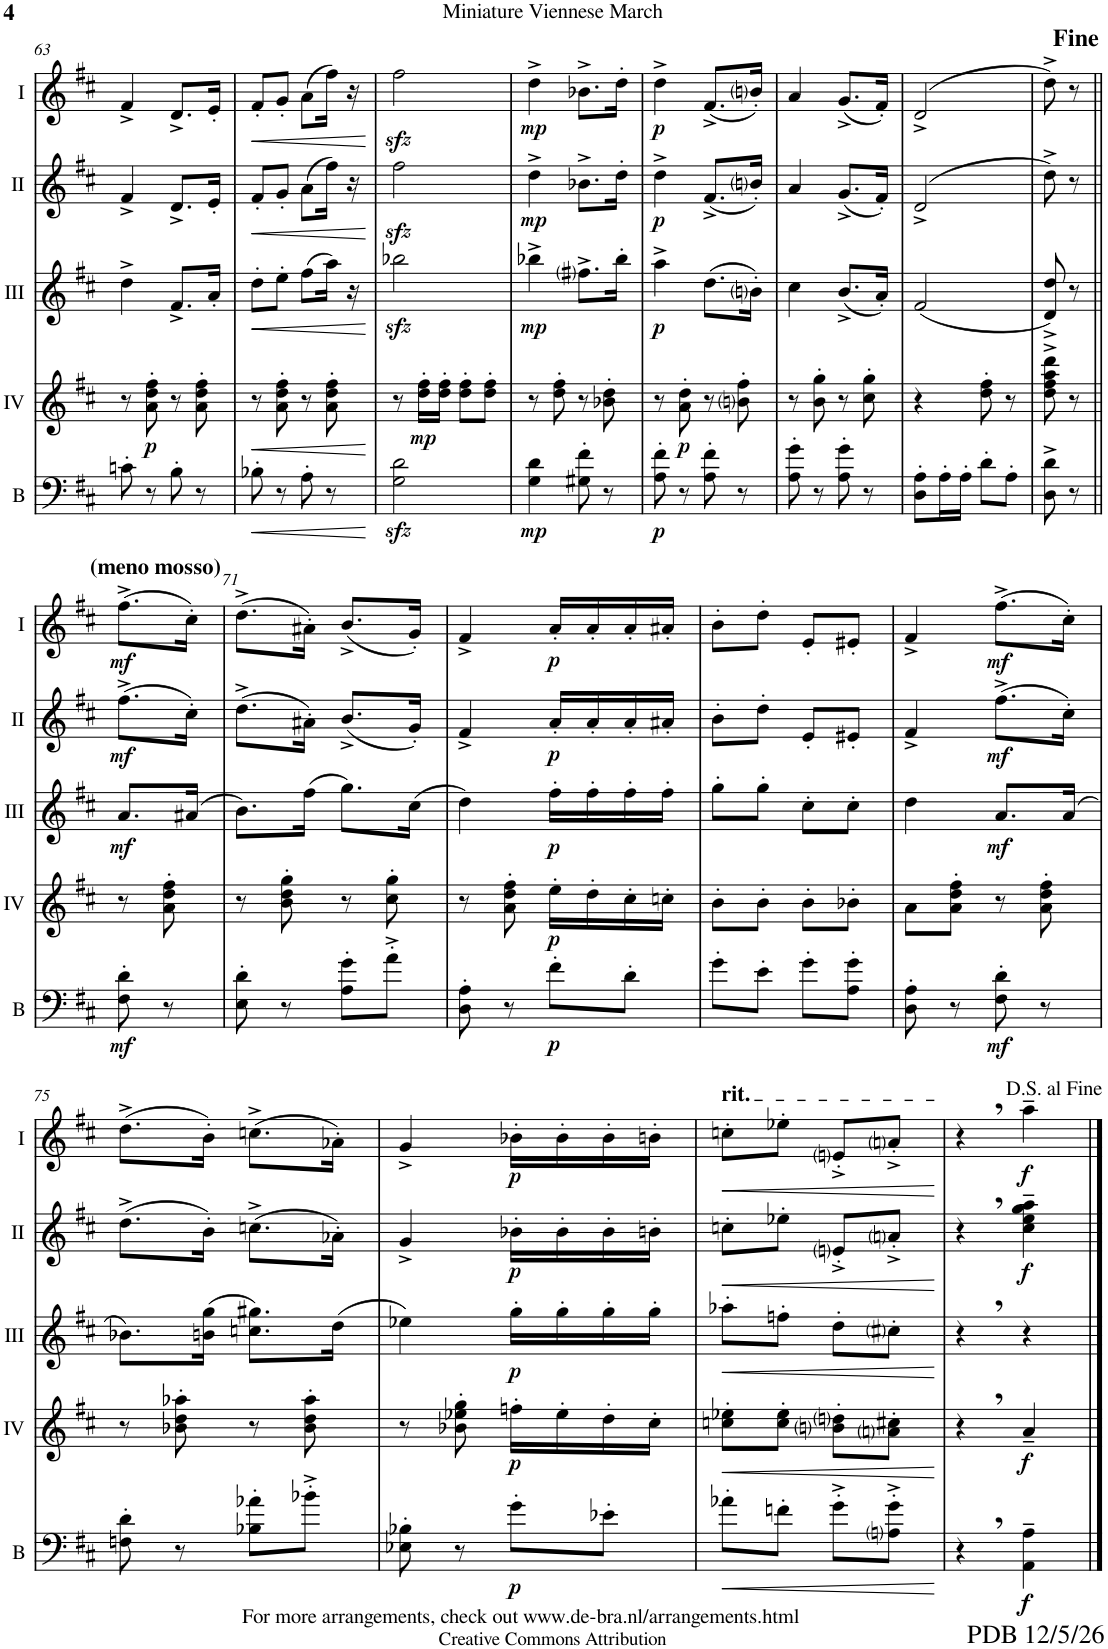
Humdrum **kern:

**kern	**dynam	**kern	**dynam	**kern	**dynam	**kern	**dynam	**kern	**dynam
*part5	*part5	*part4	*part4	*part3	*part3	*part2	*part2	*part1	*part1
*staff5	*staff5	*staff4	*staff4	*staff3	*staff3	*staff2	*staff2	*staff1	*staff1
*I"Bass	*	*I"Acc. 4	*	*I"Acc. 3	*	*I"Acc. 2	*	*I"Acc. 1	*
*I'B	*	*	*	*	*	*	*	*	*
!!LO:PB:g=z
*clefF4	*	*clefG2	*	*clefG2	*	*clefG2	*	*clefG2	*
*Trd7c12	*	*Trd7c12	*	*Trd7c12	*	*	*	*	*
*k[f#c#]	*	*k[f#c#]	*	*k[f#c#]	*	*k[f#c#]	*	*k[f#c#]	*
*M2/4	*	*M2/4	*	*M2/4	*	*M2/4	*	*M2/4	*
=63	=63	=63	=63	=63	=63	=63	=63	=63	=63
8cn'\	.	8r	.	4dd^\	.	4f#^/	.	4f#^/	.
!	!	!	!LO:DY:b	!	!	!	!	!	!
8r	.	8a\' 8dd\' 8ff#\'	p	.	.	.	.	.	.
8B'\	.	8r	.	8.f#^/L	.	8.d^/L	.	8.d^/L	.
8r	.	8a\' 8dd\' 8ff#\'	.	.	.	.	.	.	.
.	.	.	.	16a'/Jk	.	16e'/Jk	.	16e'/Jk	.
=64	=64	=64	=64	=64	=64	=64	=64	=64	=64
!	!LO:HP:b	!	!LO:HP:b	!	!LO:HP:b	!	!LO:HP:b	!	!LO:HP:b
8B-X'\	<	8r	<	8dd'\L	<	8f#'/L	<	8f#'/L	<
8r	.	8a\' 8dd\' 8ff#\'	.	8ee'\J	.	8g'/J	.	8g'/J	.
8A'\	.	8r	.	(8ff#\L	.	(8a\L	.	(8a\L	.
8r	.	8a\' 8dd\' 8ff#\'	.	16aa\Jk)	.	16ff#\Jk)	.	16ff#\Jk)	.
.	.	.	.	16r	.	16r	.	16r	.
.	[	.	[	.	[	.	[	.	[
=65	=65	=65	=65	=65	=65	=65	=65	=65	=65
2G\zz< 2d\zz<	.	8r	.	2bb-Xzz<\	.	2ff#zz<\	.	2ff#zz<\	.
!	!	!	!LO:DY:b	!	!	!	!	!	!
.	.	16dd\' 16ff#\'LL	mp	.	.	.	.	.	.
.	.	16dd\' 16ff#\'JJ	.	.	.	.	.	.	.
.	.	8dd\' 8ff#\'L	.	.	.	.	.	.	.
.	.	8dd\' 8ff#\'J	.	.	.	.	.	.	.
=66	=66	=66	=66	=66	=66	=66	=66	=66	=66
!	!LO:DY:b	!	!	!	!LO:DY:b	!	!LO:DY:b	!	!LO:DY:b
4G\ 4d\	mp	8r	.	4bb-X^\	mp	4dd^\	mp	4dd^\	mp
.	.	8dd\' 8ff#\'	.	.	.	.	.	.	.
8G#X\' 8f#\'	.	8r	.	8.ff#i^\L	.	8.b-X^\L	.	8.b-X^\L	.
8r	.	8b-X\' 8dd\'	.	.	.	.	.	.	.
.	.	.	.	16bb-'\Jk	.	16dd'\Jk	.	16dd'\Jk	.
=67	=67	=67	=67	=67	=67	=67	=67	=67	=67
!	!LO:DY:b	!	!	!	!LO:DY:b	!	!LO:DY:b	!	!LO:DY:b
8A\' 8f#\'	p	8r	.	4aa^\	p	4dd^\	p	4dd^\	p
!	!	!	!LO:DY:b	!	!	!	!	!	!
8r	.	8a\' 8dd\'	p	.	.	.	.	.	.
8A\' 8f#\'	.	8r	.	(8.dd\L	.	(8.f#^/L	.	(8.f#^/L	.
8r	.	8bni\' 8ff#\'	.	.	.	.	.	.	.
.	.	.	.	16bni'\Jk)	.	16bni'/Jk)	.	16bni'/Jk)	.
=68	=68	=68	=68	=68	=68	=68	=68	=68	=68
8A\' 8g\'	.	8r	.	4cc#\	.	4a/	.	4a/	.
8r	.	8b\' 8gg\'	.	.	.	.	.	.	.
8A\' 8g\'	.	8r	.	(8.b^/L	.	(8.g^/L	.	(8.g^/L	.
8r	.	8cc#\' 8gg\'	.	.	.	.	.	.	.
.	.	.	.	16a'/Jk)	.	16f#'/Jk)	.	16f#'/Jk)	.
=69	=69	=69	=69	=69	=69	=69	=69	=69	=69
8D\' 8A\'L	.	4r	.	(2f#/	.	(2d^/	.	(2d^/	.
16A'\L	.	.	.	.	.	.	.	.	.
16A'\JJ	.	.	.	.	.	.	.	.	.
8d'\L	.	8dd\' 8ff#\'	.	.	.	.	.	.	.
8A'\J	.	8r	.	.	.	.	.	.	.
=70	=70	=70	=70	=70	=70	=70	=70	=70	=70
8D\^ 8d\^	.	8dd\^ 8ff#\^ 8aa\^ 8ddd\^	.	8d/^ 8dd/^)	.	8dd^\)	.	8dd^\)	.
8r	.	8r	.	8r	.	8r	.	8r	.
!	!	!	!	!	!	!	!	!LO:TX:a:t=<b><font size="13"/>Fine</b>	!
!!LO:LB:g=z
=70X1||	=70X1||	=70X1||	=70X1||	=70X1||	=70X1||	=70X1||	=70X1||	=70X1||	=70X1||
!	!	!	!	!	!	!	!	!LO:TX:a:B:t=(meno mosso)	!
!	!LO:DY:b	!	!	!	!LO:DY:b	!	!LO:DY:b	!	!LO:DY:b
8F#\' 8d\'	mf	8r	.	8.a/L	mf	(8.ff#^\L	mf	(8.ff#^\L	mf
8r	.	8a\' 8dd\' 8ff#\'	.	.	.	.	.	.	.
.	.	.	.	(16a#X/Jk	.	16cc#'\Jk)	.	16cc#'\Jk)	.
=71	=71	=71	=71	=71	=71	=71	=71	=71	=71
8E\' 8d\'	.	8r	.	8.b\L)	.	(8.dd^\L	.	(8.dd^\L	.
8r	.	8b\' 8dd\' 8gg\'	.	.	.	.	.	.	.
.	.	.	.	(16ff#\Jk	.	16a#X'\Jk)	.	16a#X'\Jk)	.
8A\' 8g\'L	.	8r	.	8.gg\L)	.	(8.b^/L	.	(8.b^/L	.
8a'^\J	.	8cc#\' 8gg\'	.	.	.	.	.	.	.
.	.	.	.	(16cc#\Jk	.	16g'/Jk)	.	16g'/Jk)	.
=72	=72	=72	=72	=72	=72	=72	=72	=72	=72
8D\' 8A\'	.	8r	.	4dd\)	.	4f#^/	.	4f#^/	.
8r	.	8a\' 8dd\' 8ff#\'	.	.	.	.	.	.	.
!	!LO:DY:b	!	!LO:DY:b	!	!LO:DY:b	!	!LO:DY:b	!	!LO:DY:b
8f#'\L	p	16ee'\LL	p	16ff#'\LL	p	16a'/LL	p	16a'/LL	p
.	.	16dd'\	.	16ff#'\	.	16a'/	.	16a'/	.
8d'\J	.	16cc#'\	.	16ff#'\	.	16a'/	.	16a'/	.
.	.	16ccn'\JJ	.	16ff#'\JJ	.	16a#X'/JJ	.	16a#X'/JJ	.
=73	=73	=73	=73	=73	=73	=73	=73	=73	=73
8g'\L	.	8b'\L	.	8gg'\L	.	8b'\L	.	8b'\L	.
8e'\J	.	8b'\J	.	8gg'\J	.	8dd'\J	.	8dd'\J	.
8g'\L	.	8b'\L	.	8cc#'\L	.	8e'/L	.	8e'/L	.
8A\' 8g\'J	.	8b-X'\J	.	8cc#'\J	.	8e#X'/J	.	8e#X'/J	.
=74	=74	=74	=74	=74	=74	=74	=74	=74	=74
8D\' 8A\'	.	8a\L	.	4dd\	.	4f#^/	.	4f#^/	.
8r	.	8a\' 8dd\' 8ff#\'J	.	.	.	.	.	.	.
!	!LO:DY:b	!	!	!	!LO:DY:b	!	!LO:DY:b	!	!LO:DY:b
8F#\' 8d\'	mf	8r	.	8.a/L	mf	(8.ff#^\L	mf	(8.ff#^\L	mf
8r	.	8a\' 8dd\' 8ff#\'	.	.	.	.	.	.	.
.	.	.	.	(16a/Jk	.	16cc#'\Jk)	.	16cc#'\Jk)	.
!!LO:LB:g=z
=75	=75	=75	=75	=75	=75	=75	=75	=75	=75
8Fn\' 8d\'	.	8r	.	8.b-X\L)	.	(8.dd^\L	.	(8.dd^\L	.
8r	.	8b-X\' 8dd\' 8aa-X\'	.	.	.	.	.	.	.
.	.	.	.	(16bn\ 16gg\Jk	.	16b'\Jk)	.	16b'\Jk)	.
8B-X\' 8a-X\'L	.	8r	.	8.ccn\ 8.gg#X\L)	.	(8.ccn^\L	.	(8.ccn^\L	.
8b-X'^\J	.	8b-\' 8dd\' 8aa-\'	.	.	.	.	.	.	.
.	.	.	.	(16dd\Jk	.	16a-X'\Jk)	.	16a-X'\Jk)	.
=76	=76	=76	=76	=76	=76	=76	=76	=76	=76
8E-X\' 8B-X\'	.	8r	.	4ee-X\)	.	4g^/	.	4g^/	.
8r	.	8b-X\' 8ee-X\' 8gg\'	.	.	.	.	.	.	.
!	!LO:DY:b	!	!LO:DY:b	!	!LO:DY:b	!	!LO:DY:b	!	!LO:DY:b
8g'\L	p	16ffn'\LL	p	16gg'\LL	p	16b-X'\LL	p	16b-X'\LL	p
.	.	16ee-'\	.	16gg'\	.	16b-'\	.	16b-'\	.
8e-X'\J	.	16dd'\	.	16gg'\	.	16b-'\	.	16b-'\	.
.	.	16cc#'\JJ	.	16gg'\JJ	.	16bn'\JJ	.	16bn'\JJ	.
=77	=77	=77	=77	=77	=77	=77	=77	=77	=77
!	!	!	!	!	!	!	!	!LO:TX:a:t=rit.	!
!	!LO:HP:b	!	!LO:HP:b	!	!LO:HP:b	!	!LO:HP:b	!	!LO:HP:b
8a-X'\L	<	8ccn\' 8ee-X\'L	<	8aa-X'\L	<	8ccn'\L	<	8ccn'\L	<
8fn'\J	.	8cc\' 8ee-\'J	.	8ffn'\J	.	8ee-X'\J	.	8ee-X'\J	.
8g'^\L	.	8bni\' 8ddni\'L	.	8dd'\L	.	8eni'^/L	.	8eni'^/L	.
8Ani\'^ 8g\'^J	.	8ani\' 8cc#X\'J	.	8cc#i'\J	.	8ani'^/J	.	8ani'^/J	.
.	[	.	[	.	[	.	[	.	[
=78	=78	=78	=78	=78	=78	=78	=78	=78	=78
!	!	!	!	!	!	!	!	!LO:TX:b:t=PDB 12/5/26	!
!	!	!	!	!	!	!	!	!LO:TX:b:t=For more arrangements, check out www.de-bra.nl/arrangements.html	!
4r	.	4r	.	4r	.	4r	.	4r	.
!	!LO:DY:b	!	!LO:DY:b	!	!	!	!LO:DY:b	!	!LO:DY:b
4AA\~ 4A\~	f	4a~/	f	4r	.	4cc#\~ 4ee\~ 4gg\~ 4aa\~	f	4aa~\	f
==	==	==	==	==	==	==	==	==	==
*-	*-	*-	*-	*-	*-	*-	*-	*-	*-
